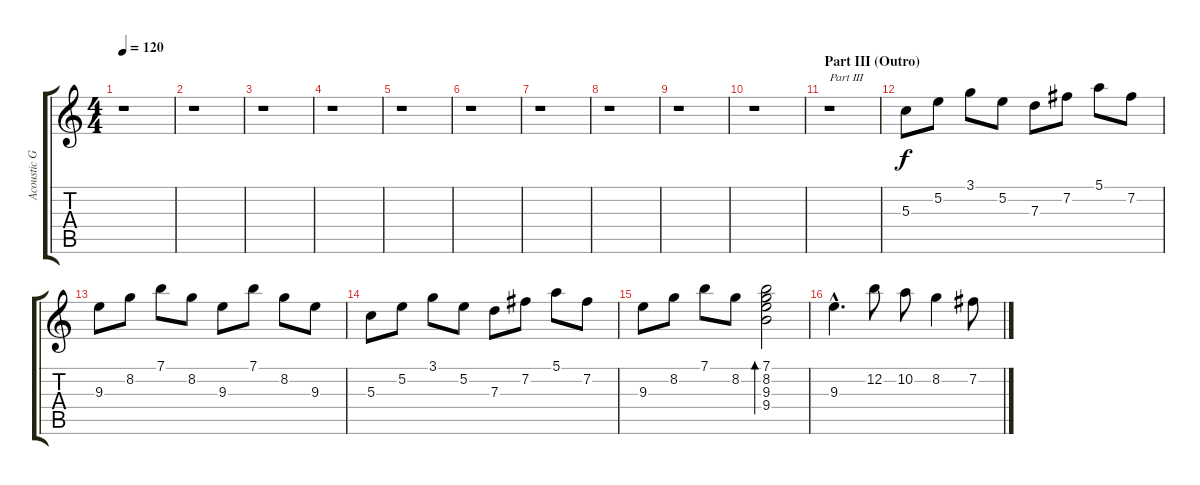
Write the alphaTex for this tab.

\track ("Acoustic Guitar 1" "Acoustic G") {instrument acousticguitarsteel}
\staff {score tabs}
\tuning (E4 B3 G3 D3 A2 E2) {hide}
\ts (4 4)
\tempo 120
\clef g2
\ks c
r.1{dy f} |
r.1 |
r.1 |
r.1 |
r.1 |
r.1 |
r.1 |
r.1 |
r.1 |
r.1 |
\section ("" "Part III (Outro)")
r.1{txt "Part III"} |
5.3.8{volume 13 balance 4} 5.2.8 3.1.8 5.2.8 7.3.8 7.2.8 5.1.8 7.2.8 |
9.3.8 8.2.8 7.1.8 8.2.8 9.3.8 7.1.8 8.2.8 9.3.8 |
5.3.8 5.2.8 3.1.8 5.2.8 7.3.8 7.2.8 5.1.8 7.2.8 |
9.3.8 8.2.8 7.1.8 8.2.8 (7.1 8.2 9.3 9.4).2{bd 120} |
9.3{hac}.4{d} 12.2.8 10.2.8 8.2.4 7.2{ss}.8
